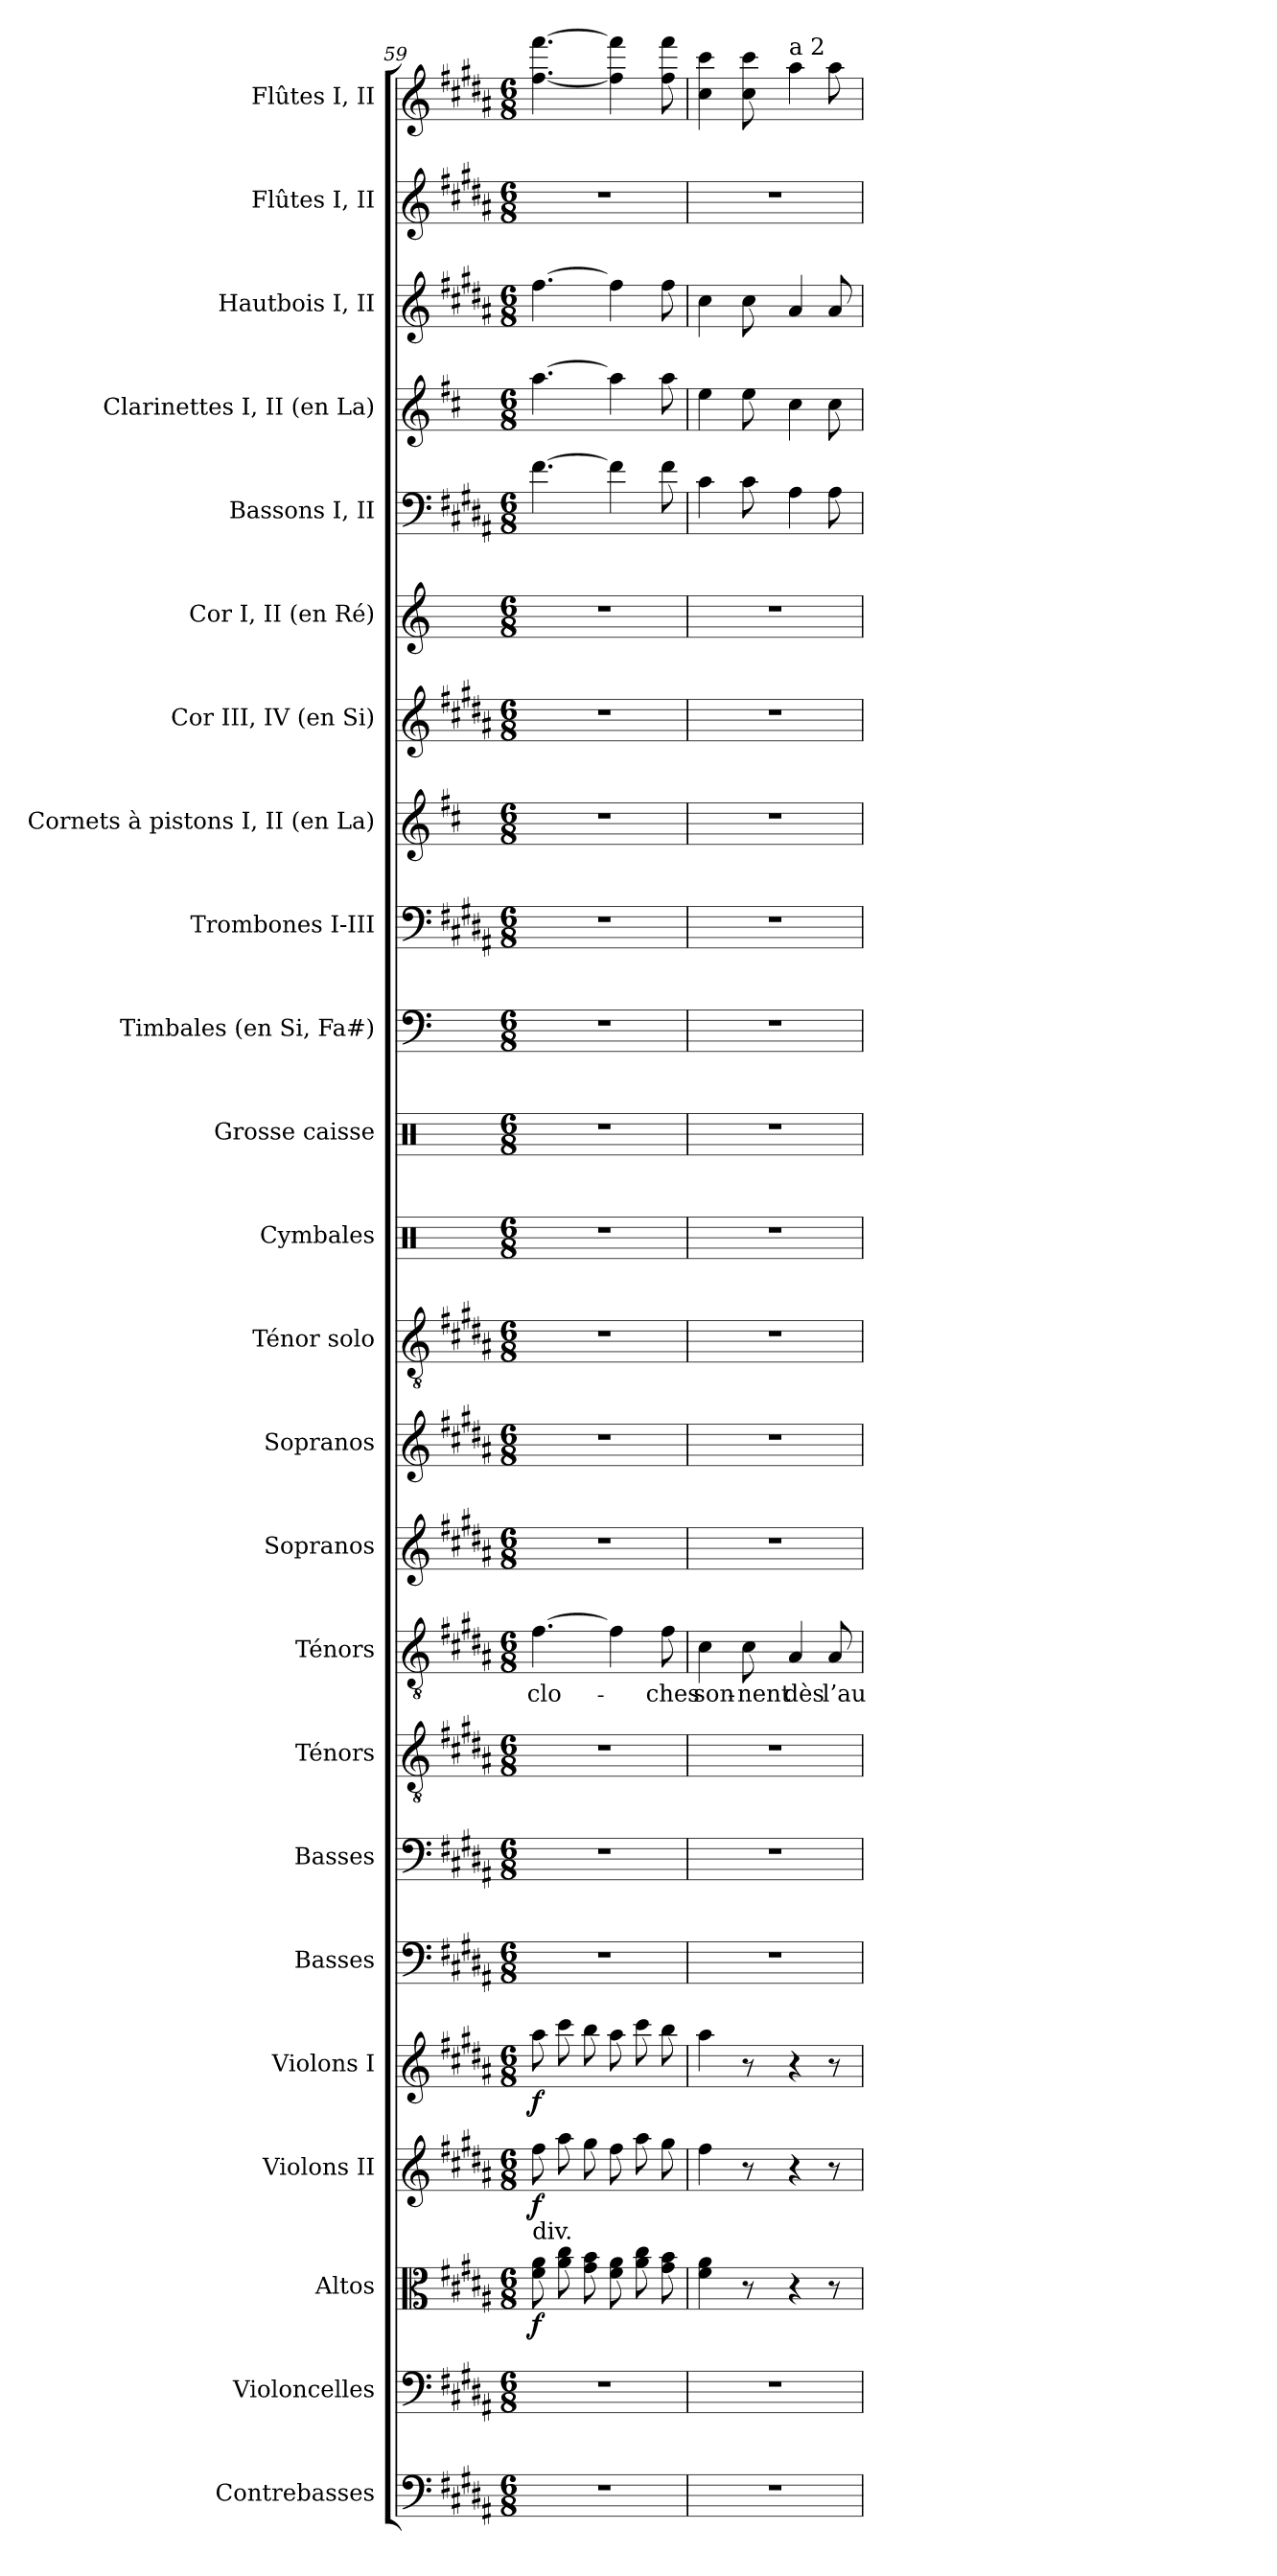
**kern	**kern	**kern	**dynam	**kern	**dynam	**kern	**dynam	**kern	**kern	**kern	**kern	**text	**kern	**kern	**kern	**kern	**kern	**kern	**kern	**kern	**kern	**kern	**kern	**kern	**kern	**kern	**kern
*part24	*part23	*part22	*part22	*part21	*part21	*part20	*part20	*part19	*part18	*part17	*part16	*part16	*part15	*part14	*part13	*part12	*part11	*part10	*part9	*part8	*part7	*part6	*part5	*part4	*part3	*part2	*part1
*staff24	*staff23	*staff22	*staff22	*staff21	*staff21	*staff20	*staff20	*staff19	*staff18	*staff17	*staff16	*staff16	*staff15	*staff14	*staff13	*staff12	*staff11	*staff10	*staff9	*staff8	*staff7	*staff6	*staff5	*staff4	*staff3	*staff2	*staff1
*I"Contrebasses	*I"Violoncelles	*I"Altos	*	*I"Violons II	*	*I"Violons I	*	*I"Basses	*I"Basses	*I"Ténors	*I"Ténors	*	*I"Sopranos	*I"Sopranos	*I"Ténor solo	*I"Cymbales	*I"Grosse caisse	*I"Timbales (en Si, Fa#)	*I"Trombones I-III	*I"Cornets à pistons I, II (en La)	*I"Cor III, IV (en Si)	*I"Cor I, II (en Ré)	*I"Bassons I, II	*I"Clarinettes I, II (en La)	*I"Hautbois I, II	*I"Flûtes I, II	*I"Flûtes I, II
*I'Cb.	*I'Vlles	*I'Altos	*	*I'Vns II	*	*I'Vns I	*	*I'Basses	*I'Basses	*I'Tén.	*I'Tén.	*	*I'Sopr.	*I'Sopr.	*I'Tén. solo	*I'Cym.	*I'G. c.	*I'Timb.	*I'Trb.	*I'C.à p. (La)	*I'Cor (Si)	*I'Cor (Ré)	*I'Bns	*I'Cl. (La)	*I'Hb.	*I'Fl.	*I'Fl.
*clefF4	*clefF4	*clefC3	*	*clefG2	*	*clefG2	*	*clefF4	*clefF4	*clefGv2	*clefGv2	*	*clefG2	*clefG2	*clefGv2	*clefX	*clefX	*clefF4	*clefF4	*clefG2	*clefG2	*clefG2	*clefF4	*clefG2	*clefG2	*clefG2	*clefG2
*ITrd7c12	*	*	*	*	*	*	*	*	*	*ITrd7c12	*ITrd7c12	*	*	*	*ITrd7c12	*	*	*	*	*ITrd2c3	*ITrd8c13	*ITrd6c10	*	*ITrd2c3	*	*	*
*k[f#c#g#d#a#]	*k[f#c#g#d#a#]	*k[f#c#g#d#a#]	*	*k[f#c#g#d#a#]	*	*k[f#c#g#d#a#]	*	*k[f#c#g#d#a#]	*k[f#c#g#d#a#]	*k[f#c#g#d#a#]	*k[f#c#g#d#a#]	*	*k[f#c#g#d#a#]	*k[f#c#g#d#a#]	*k[f#c#g#d#a#]	*k[]	*k[]	*k[]	*k[f#c#g#d#a#]	*k[f#c#g#d#a#]	*k[f#c#g#d#a#]	*k[f#c#]	*k[f#c#g#d#a#]	*k[f#c#g#d#a#]	*k[f#c#g#d#a#]	*k[f#c#g#d#a#]	*k[f#c#g#d#a#]
*B:	*B:	*B:	*	*B:	*	*B:	*	*B:	*B:	*B:	*B:	*	*B:	*B:	*B:	*C:	*C:	*C:	*B:	*B:	*B:	*D:	*B:	*B:	*B:	*B:	*B:
*M6/8	*M6/8	*M6/8	*	*M6/8	*	*M6/8	*	*M6/8	*M6/8	*M6/8	*M6/8	*	*M6/8	*M6/8	*M6/8	*M6/8	*M6/8	*M6/8	*M6/8	*M6/8	*M6/8	*M6/8	*M6/8	*M6/8	*M6/8	*M6/8	*M6/8
=59	=59	=59	=59	=59	=59	=59	=59	=59	=59	=59	=59	=59	=59	=59	=59	=59	=59	=59	=59	=59	=59	=59	=59	=59	=59	=59	=59
!LO:N:vis=1	!LO:N:vis=1	!	!	!	!	!	!	!LO:N:vis=1	!LO:N:vis=1	!LO:N:vis=1	!	!	!	!	!	!	!	!	!	!	!	!	!	!	!	!	!
!	!	!LO:TX:a:t=div.	!	!	!	!	!	!	!	!	!	!	!	!	!	!	!	!	!	!	!	!	!	!	!	!	!
!	!	!	!	!	!	!	!	!	!	!	!	!LO:LY:b:color=#000000	!LO:N:vis=1	!LO:N:vis=1	!LO:N:vis=1	!LO:N:vis=1	!LO:N:vis=1	!LO:N:vis=1	!LO:N:vis=1	!LO:N:vis=1	!LO:N:vis=1	!LO:N:vis=1	!	!	!	!LO:N:vis=1	!
2.r	2.r	8f#i\ 8a#i	f	8ff#i\	f	8aa#i\	f	2.r	2.r	2.r	[>4.F#i\	clo-	2.r	2.r	2.r	2.r	2.r	2.r	2.r	2.r	2.r	2.r	[>4.f#i\	[>4.ff#i\	[>4.ff#i\	2.r	[<4.ff#i\ [>4.fff#i
.	.	8a#i\ 8cc#i	.	8aa#i\	.	8ccc#i\	.	.	.	.	.	.	.	.	.	.	.	.	.	.	.	.	.	.	.	.	.
.	.	8g#i\ 8bi	.	8gg#i\	.	8bbi\	.	.	.	.	.	.	.	.	.	.	.	.	.	.	.	.	.	.	.	.	.
.	.	8f#i\ 8a#i	.	8ff#i\	.	8aa#i\	.	.	.	.	4F#i\]	.	.	.	.	.	.	.	.	.	.	.	4f#i\]	4ff#i\]	4ff#i\]	.	4ff#i\] 4fff#i]
.	.	8a#i\ 8cc#i	.	8aa#i\	.	8ccc#i\	.	.	.	.	.	.	.	.	.	.	.	.	.	.	.	.	.	.	.	.	.
!	!	!	!	!	!	!	!	!	!	!	!	!LO:LY:b:color=#000000	!	!	!	!	!	!	!	!	!	!	!	!	!	!	!
.	.	8g#i\ 8bi	.	8gg#i\	.	8bbi\	.	.	.	.	8F#i\	-ches	.	.	.	.	.	.	.	.	.	.	8f#i\	8ff#i\	8ff#i\	.	8ff#i\ 8fff#i
=60	=60	=60	=60	=60	=60	=60	=60	=60	=60	=60	=60	=60	=60	=60	=60	=60	=60	=60	=60	=60	=60	=60	=60	=60	=60	=60	=60
!LO:N:vis=1	!LO:N:vis=1	!	!	!	!	!	!	!LO:N:vis=1	!LO:N:vis=1	!LO:N:vis=1	!	!	!	!	!	!	!	!	!	!	!	!	!	!	!	!	!
!	!	!	!	!	!	!	!	!	!	!	!	!LO:LY:b:color=#000000	!LO:N:vis=1	!LO:N:vis=1	!LO:N:vis=1	!LO:N:vis=1	!LO:N:vis=1	!LO:N:vis=1	!LO:N:vis=1	!LO:N:vis=1	!LO:N:vis=1	!LO:N:vis=1	!	!	!	!LO:N:vis=1	!
2.r	2.r	4f#i\ 4a#i	.	4ff#i\	.	4aa#i\	.	2.r	2.r	2.r	4C#i\	son-	2.r	2.r	2.r	2.r	2.r	2.r	2.r	2.r	2.r	2.r	4c#i\	4cc#i\	4cc#i\	2.r	4cc#i\ 4ccc#i
!	!	!	!	!	!	!	!	!	!	!	!	!LO:LY:b:color=#000000	!	!	!	!	!	!	!	!	!	!	!	!	!	!	!
.	.	8r	.	8r	.	8r	.	.	.	.	8C#i\	-nent	.	.	.	.	.	.	.	.	.	.	8c#i\	8cc#i\	8cc#i\	.	8cc#i\ 8ccc#i
!	!	!	!	!	!	!	!	!	!	!	!	!	!	!	!	!	!	!	!	!	!	!	!	!	!	!	!LO:TX:a:t=a 2
!	!	!	!	!	!	!	!	!	!	!	!	!LO:LY:b:color=#000000	!	!	!	!	!	!	!	!	!	!	!	!	!	!	!
.	.	4r	.	4r	.	4r	.	.	.	.	4AA#i/	dès	.	.	.	.	.	.	.	.	.	.	4A#i\	4a#i\	4a#i/	.	4aa#i\
!	!	!	!	!	!	!	!	!	!	!	!	!LO:LY:b:color=#000000	!	!	!	!	!	!	!	!	!	!	!	!	!	!	!
.	.	8r	.	8r	.	8r	.	.	.	.	8AA#i/	l’au-	.	.	.	.	.	.	.	.	.	.	8A#i\	8a#i\	8a#i/	.	8aa#i\
=	=	=	=	=	=	=	=	=	=	=	=	=	=	=	=	=	=	=	=	=	=	=	=	=	=	=	=
*-	*-	*-	*-	*-	*-	*-	*-	*-	*-	*-	*-	*-	*-	*-	*-	*-	*-	*-	*-	*-	*-	*-	*-	*-	*-	*-	*-
